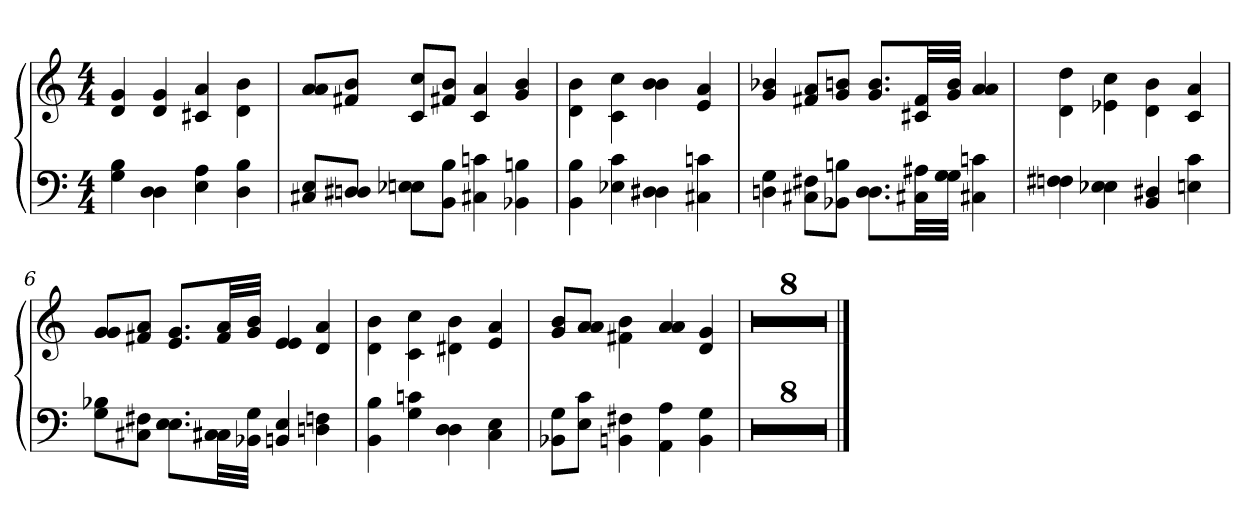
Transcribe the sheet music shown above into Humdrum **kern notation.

**kern	**kern
*part2	*part1
*staff2	*staff1
*clefF4	*clefG2
*M4/4	*M4/4
=1	=1
4G 4B	4g/ 4d
4D 4D	4g/ 4d
4E 4A	4a/ 4c#X
4D 4B	4b\ 4d
=2	=2
8C#X/ 8EL	8a/ 8aL
8D#X/ 8DnJ	8b/ 8f#XJ
8En\ 8E-XL	8cc/ 8cL
8BB\ 8BJ	8b/ 8f#XJ
4C#X 4cn	4a/ 4c
4BB-X 4Bn	4g/ 4b
=3	=3
4BB 4B	4b\ 4d
4E-X 4c	4cc\ 4c
4D#X 4D#X	4b\ 4b
4C#X 4cn	4a/ 4e
=4	=4
4G 4Dn	4g/ 4b-X
8F#X\ 8C#XL	8f#/ 8aL
8BB-X\ 8BnJ	8g/ 8bJ
8.D\ 8.DL	8.g/ 8.bL
32C#X\ 32A#XLL	32f#/ 32c#XLL
32G\ 32GJJJ	32g/ 32bJJJ
4C#X 4cn	4a/ 4a
=5	=5
4F#X 4Fn	4dd\ 4d
4E-X 4E-X	4cc\ 4e-X
4BB 4D#X	4b\ 4d
4En 4c	4a/ 4c
=6	=6
8G\ 8B-XL	8g/ 8gL
8C#X\ 8F#XJ	8f#/ 8aJ
8.E\ 8.EL	8.e/ 8.gL
32C#X\ 32C#XLL	32f#/ 32aLL
32BB-X\ 32GJJJ	32g/ 32bJJJ
4BBn 4E	4e/ 4e
4Dn 4Fn	4d/ 4a
=7	=7
4BB 4B	4b\ 4d
4G 4cn	4cc\ 4c
4D 4D	4b\ 4d#X
4C 4E	4a/ 4e
=8	=8
8BB-X\ 8GL	8g/ 8bL
8E\ 8cJ	8a/ 8aJ
4BBn 4F#X	4b\ 4f#X
4AA 4A	4a/ 4a
4BB 4G	4g/ 4d
=9	=9
1ryy	1ryy
=10	=10
1ryy	1ryy
=11	=11
1ryy	1ryy
=12	=12
1ryy	1ryy
=13	=13
1ryy	1ryy
=14	=14
1ryy	1ryy
=15	=15
1ryy	1ryy
=16	=16
1ryy	1ryy
==	==
*-	*-
